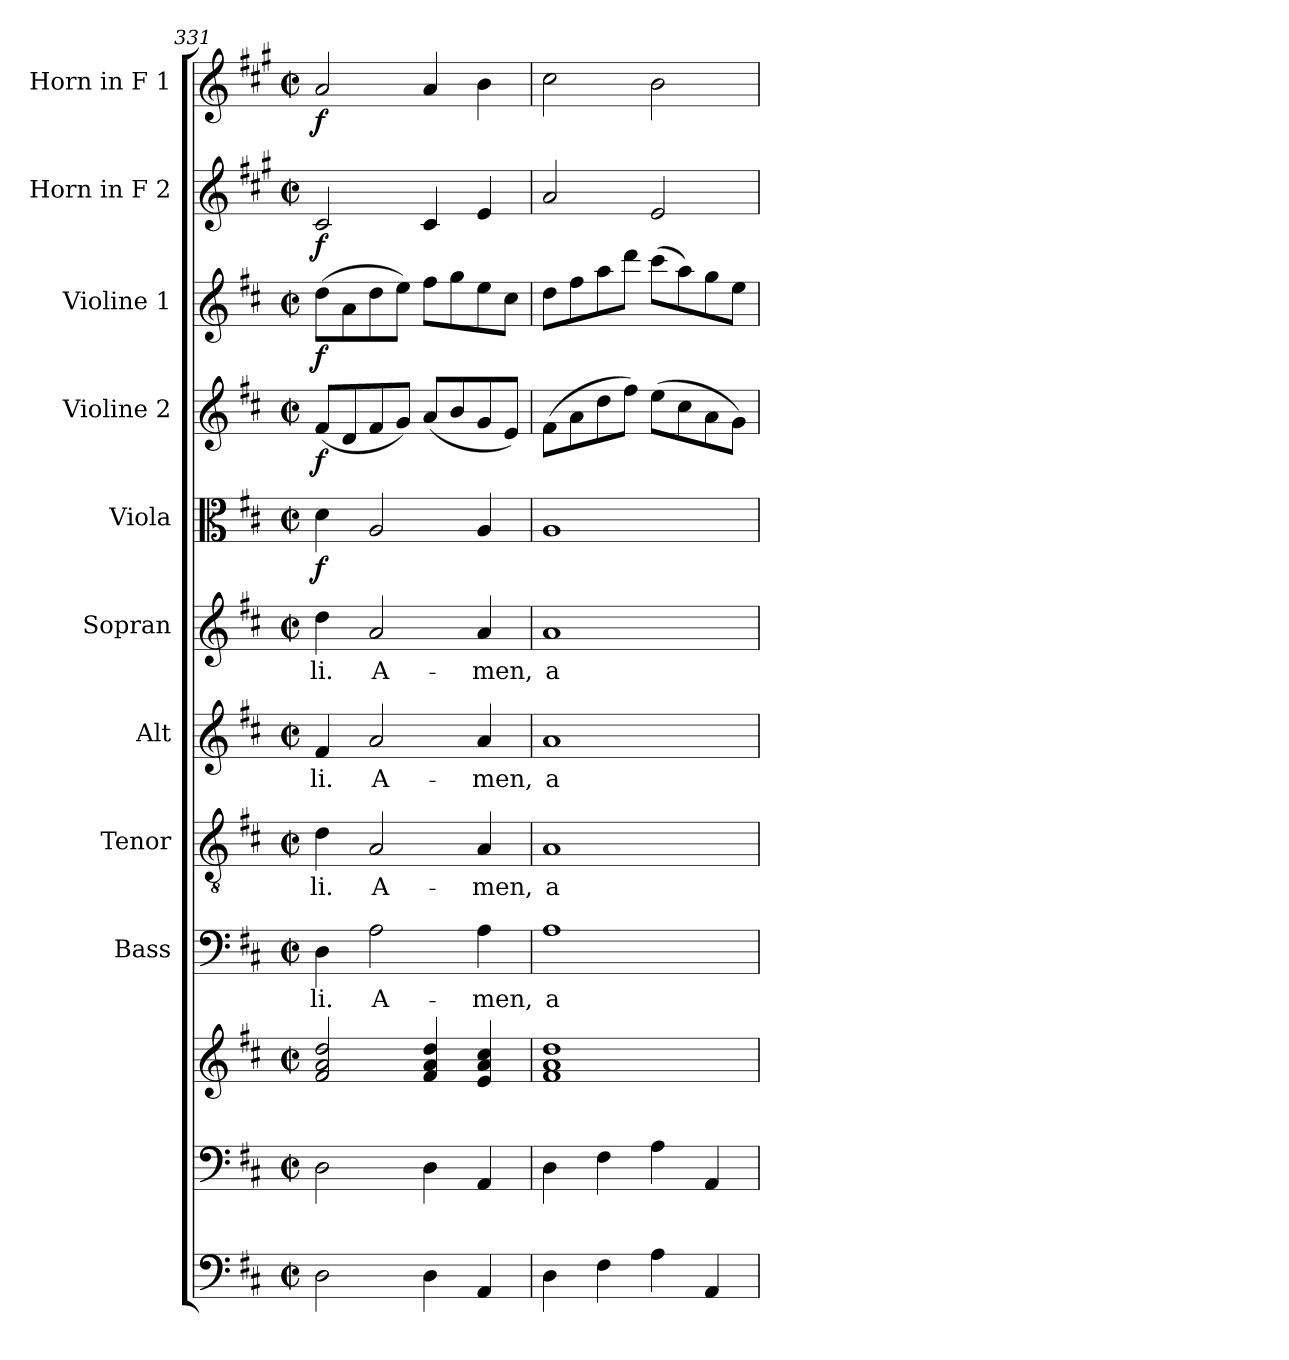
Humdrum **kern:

**kern	**kern	**kern	**kern	**text	**kern	**text	**kern	**text	**kern	**text	**kern	**dynam	**kern	**dynam	**kern	**dynam	**kern	**dynam	**kern	**dynam
*part11	*part10	*part10	*part9	*part9	*part8	*part8	*part7	*part7	*part6	*part6	*part5	*part5	*part4	*part4	*part3	*part3	*part2	*part2	*part1	*part1
*staff12	*staff11	*staff10	*staff9	*staff9	*staff8	*staff8	*staff7	*staff7	*staff6	*staff6	*staff5	*staff5	*staff4	*staff4	*staff3	*staff3	*staff2	*staff2	*staff1	*staff1
*	*	*	*I"Bass	*	*I"Tenor	*	*I"Alt	*	*I"Sopran	*	*I"Viola	*	*I"Violine 2	*	*I"Violine 1	*	*I"Horn in F 2	*	*I"Horn in F 1	*
*	*	*	*I'B.	*	*I'T.	*	*I'A.	*	*I'S.	*	*I'Vla.	*	*I'Vl. 2	*	*I'Vl. 1	*	*	*	*	*
*clefF4	*clefF4	*clefG2	*clefF4	*	*clefGv2	*	*clefG2	*	*clefG2	*	*clefC3	*	*clefG2	*	*clefG2	*	*clefG2	*	*clefG2	*
*ITrd7c12	*	*	*	*	*	*	*	*	*	*	*	*	*	*	*	*	*ITrd4c7	*	*ITrd4c7	*
*k[f#c#]	*k[f#c#]	*k[f#c#]	*k[f#c#]	*	*k[f#c#]	*	*k[f#c#]	*	*k[f#c#]	*	*k[f#c#]	*	*k[f#c#]	*	*k[f#c#]	*	*k[f#c#]	*	*k[f#c#]	*
*D:	*D:	*D:	*D:	*	*D:	*	*D:	*	*D:	*	*D:	*	*D:	*	*D:	*	*D:	*	*D:	*
*M2/2	*M2/2	*M2/2	*M2/2	*	*M2/2	*	*M2/2	*	*M2/2	*	*M2/2	*	*M2/2	*	*M2/2	*	*M2/2	*	*M2/2	*
*met(c|)	*met(c|)	*met(c|)	*met(c|)	*	*met(c|)	*	*met(c|)	*	*met(c|)	*	*met(c|)	*	*met(c|)	*	*met(c|)	*	*met(c|)	*	*met(c|)	*
=331	=331	=331	=331	=331	=331	=331	=331	=331	=331	=331	=331	=331	=331	=331	=331	=331	=331	=331	=331	=331
!	!	!	!	!LO:LY:b	!	!LO:LY:b	!	!LO:LY:b	!	!LO:LY:b	!	!LO:DY:b	!	!LO:DY:b	!	!LO:DY:b	!	!LO:DY:b	!	!LO:DY:b
2DD\	2D\	2f#/ 2a/ 2dd/	4D\	-li.	4d\	-li.	4f#/	-li.	4dd\	-li.	4d\	f	(<8f#/L	f	(>8dd\L	f	2F#/	f	2d/	f
.	.	.	.	.	.	.	.	.	.	.	.	.	8d/	.	8a\	.	.	.	.	.
!	!	!	!	!LO:LY:b	!	!LO:LY:b	!	!LO:LY:b	!	!LO:LY:b	!	!	!	!	!	!	!	!	!	!
.	.	.	2A\	A-	2A/	A-	2a/	A-	2a/	A-	2A/	.	8f#/	.	8dd\	.	.	.	.	.
.	.	.	.	.	.	.	.	.	.	.	.	.	8g/J)	.	8ee\J)	.	.	.	.	.
4DD\	4D\	4f#/ 4a/ 4dd/	.	.	.	.	.	.	.	.	.	.	(<8a/L	.	8ff#\L	.	4F#/	.	4d/	.
.	.	.	.	.	.	.	.	.	.	.	.	.	8b/	.	8gg\	.	.	.	.	.
!	!	!	!	!LO:LY:b	!	!LO:LY:b	!	!LO:LY:b	!	!LO:LY:b	!	!	!	!	!	!	!	!	!	!
4AAA/	4AA/	4e/ 4a/ 4cc#/	4A\	-men,	4A/	-men,	4a/	-men,	4a/	-men,	4A/	.	8g/	.	8ee\	.	4A/	.	4e\	.
.	.	.	.	.	.	.	.	.	.	.	.	.	8e/J)	.	8cc#\J	.	.	.	.	.
=332	=332	=332	=332	=332	=332	=332	=332	=332	=332	=332	=332	=332	=332	=332	=332	=332	=332	=332	=332	=332
!	!	!	!	!LO:LY:b	!	!LO:LY:b	!	!LO:LY:b	!	!LO:LY:b	!	!	!	!	!	!	!	!	!	!
4DD\	4D\	1f# 1a 1dd	1A	a-	1A	a-	1a	a-	1a	a-	1A	.	(>8f#\L	.	8dd\L	.	2d/	.	2f#\	.
.	.	.	.	.	.	.	.	.	.	.	.	.	8a\	.	8ff#\	.	.	.	.	.
4FF#\	4F#\	.	.	.	.	.	.	.	.	.	.	.	8dd\	.	8aa\	.	.	.	.	.
.	.	.	.	.	.	.	.	.	.	.	.	.	8ff#\J)	.	8ddd\J	.	.	.	.	.
4AA\	4A\	.	.	.	.	.	.	.	.	.	.	.	(>8ee\L	.	(>8ccc#\L	.	2A/	.	2e\	.
.	.	.	.	.	.	.	.	.	.	.	.	.	8cc#\	.	8aa\)	.	.	.	.	.
4AAA/	4AA/	.	.	.	.	.	.	.	.	.	.	.	8a\	.	8gg\	.	.	.	.	.
.	.	.	.	.	.	.	.	.	.	.	.	.	8g\J)	.	8ee\J	.	.	.	.	.
=	=	=	=	=	=	=	=	=	=	=	=	=	=	=	=	=	=	=	=	=
*-	*-	*-	*-	*-	*-	*-	*-	*-	*-	*-	*-	*-	*-	*-	*-	*-	*-	*-	*-	*-
